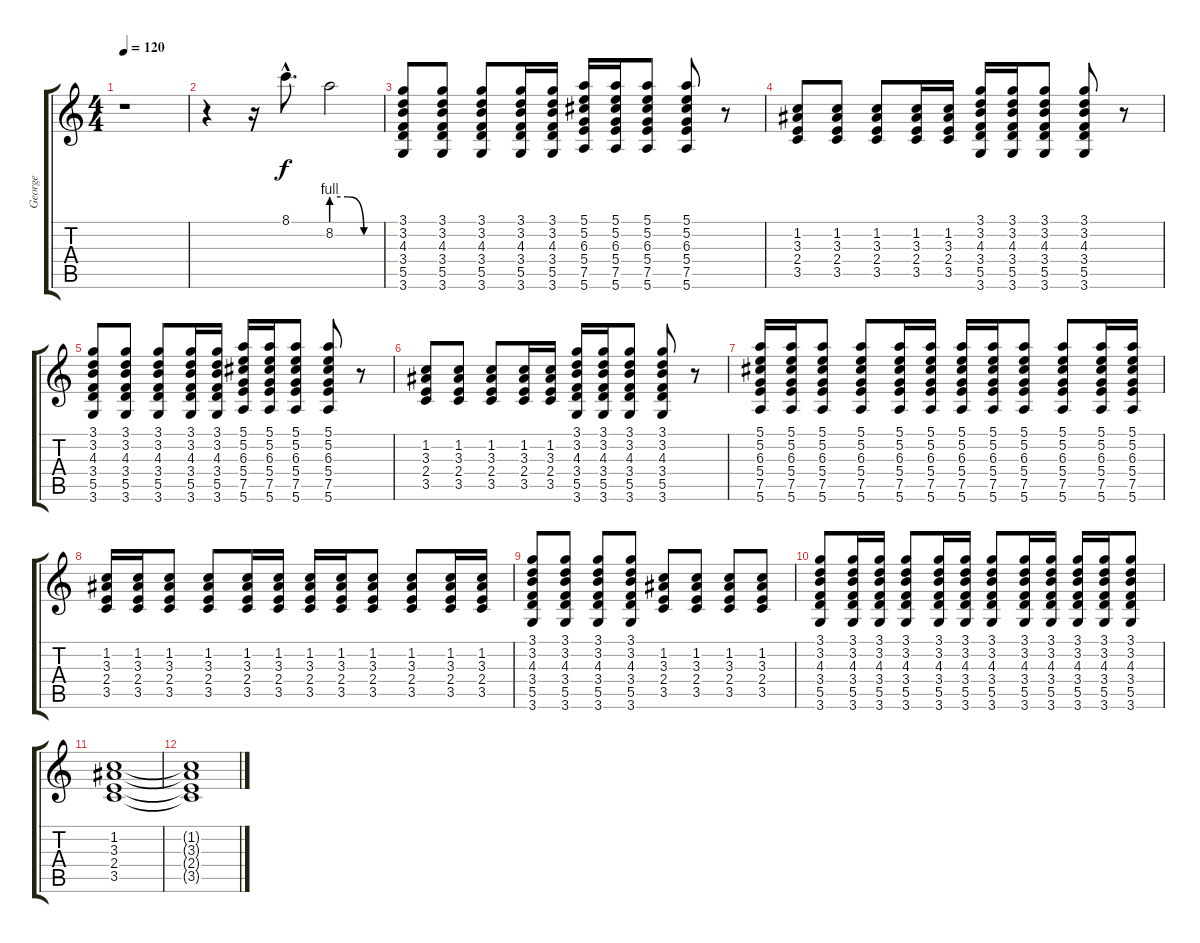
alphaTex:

\track ("George" "George") {instrument overdrivenguitar}
\staff {score tabs}
\tuning (E4 B3 G3 D3 A2 E2) {hide}
\ts (4 4)
\tempo 120
\clef g2
\ks c
r.1{dy f} |
r.4 r.16 8.1{hac}.8{d} 8.2{be (custom 0 4 20 4 40 0 60 0)}.2 |
(3.1 3.2 4.3 3.4 5.5 3.6).8 (3.1 3.2 4.3 3.4 5.5 3.6).8 (3.1 3.2 4.3 3.4 5.5 3.6).8 (3.1 3.2 4.3 3.4 5.5 3.6).16 (3.1 3.2 4.3 3.4 5.5 3.6).16 (5.1 5.2 6.3 5.4 7.5 5.6).16 (5.1 5.2 6.3 5.4 7.5 5.6).16 (5.1 5.2 6.3 5.4 7.5 5.6).8 (5.1 5.2 6.3 5.4 7.5 5.6).8 r.8 |
(1.2 3.3 2.4 3.5).8 (1.2 3.3 2.4 3.5).8 (1.2 3.3 2.4 3.5).8 (1.2 3.3 2.4 3.5).16 (1.2 3.3 2.4 3.5).16 (3.1 3.2 4.3 3.4 5.5 3.6).16 (3.1 3.2 4.3 3.4 5.5 3.6).16 (3.1 3.2 4.3 3.4 5.5 3.6).8 (3.1 3.2 4.3 3.4 5.5 3.6).8 r.8 |
(3.1 3.2 4.3 3.4 5.5 3.6).8 (3.1 3.2 4.3 3.4 5.5 3.6).8 (3.1 3.2 4.3 3.4 5.5 3.6).8 (3.1 3.2 4.3 3.4 5.5 3.6).16 (3.1 3.2 4.3 3.4 5.5 3.6).16 (5.1 5.2 6.3 5.4 7.5 5.6).16 (5.1 5.2 6.3 5.4 7.5 5.6).16 (5.1 5.2 6.3 5.4 7.5 5.6).8 (5.1 5.2 6.3 5.4 7.5 5.6).8 r.8 |
(1.2 3.3 2.4 3.5).8 (1.2 3.3 2.4 3.5).8 (1.2 3.3 2.4 3.5).8 (1.2 3.3 2.4 3.5).16 (1.2 3.3 2.4 3.5).16 (3.1 3.2 4.3 3.4 5.5 3.6).16 (3.1 3.2 4.3 3.4 5.5 3.6).16 (3.1 3.2 4.3 3.4 5.5 3.6).8 (3.1 3.2 4.3 3.4 5.5 3.6).8 r.8 |
(5.1 5.2 6.3 5.4 7.5 5.6).16 (5.1 5.2 6.3 5.4 7.5 5.6).16 (5.1 5.2 6.3 5.4 7.5 5.6).8 (5.1 5.2 6.3 5.4 7.5 5.6).8 (5.1 5.2 6.3 5.4 7.5 5.6).16 (5.1 5.2 6.3 5.4 7.5 5.6).16 (5.1 5.2 6.3 5.4 7.5 5.6).16 (5.1 5.2 6.3 5.4 7.5 5.6).16 (5.1 5.2 6.3 5.4 7.5 5.6).8 (5.1 5.2 6.3 5.4 7.5 5.6).8 (5.1 5.2 6.3 5.4 7.5 5.6).16 (5.1 5.2 6.3 5.4 7.5 5.6).16 |
(1.2 3.3 2.4 3.5).16 (1.2 3.3 2.4 3.5).16 (1.2 3.3 2.4 3.5).8 (1.2 3.3 2.4 3.5).8 (1.2 3.3 2.4 3.5).16 (1.2 3.3 2.4 3.5).16 (1.2 3.3 2.4 3.5).16 (1.2 3.3 2.4 3.5).16 (1.2 3.3 2.4 3.5).8 (1.2 3.3 2.4 3.5).8 (1.2 3.3 2.4 3.5).16 (1.2 3.3 2.4 3.5).16 |
(3.1 3.2 4.3 3.4 5.5 3.6).8 (3.1 3.2 4.3 3.4 5.5 3.6).8 (3.1 3.2 4.3 3.4 5.5 3.6).8 (3.1 3.2 4.3 3.4 5.5 3.6).8 (1.2 3.3 2.4 3.5).8 (1.2 3.3 2.4 3.5).8 (1.2 3.3 2.4 3.5).8 (1.2 3.3 2.4 3.5).8 |
(3.1 3.2 4.3 3.4 5.5 3.6).8 (3.1 3.2 4.3 3.4 5.5 3.6).16 (3.1 3.2 4.3 3.4 5.5 3.6).16 (3.1 3.2 4.3 3.4 5.5 3.6).8 (3.1 3.2 4.3 3.4 5.5 3.6).16 (3.1 3.2 4.3 3.4 5.5 3.6).16 (3.1 3.2 4.3 3.4 5.5 3.6).8 (3.1 3.2 4.3 3.4 5.5 3.6).16 (3.1 3.2 4.3 3.4 5.5 3.6).16 (3.1 3.2 4.3 3.4 5.5 3.6).16 (3.1 3.2 4.3 3.4 5.5 3.6).16 (3.1 3.2 4.3 3.4 5.5 3.6).8 |
(1.2 3.3 2.4 3.5).1 |
(1.2{t} 3.3{t} 2.4{t} 3.5{t}).1
